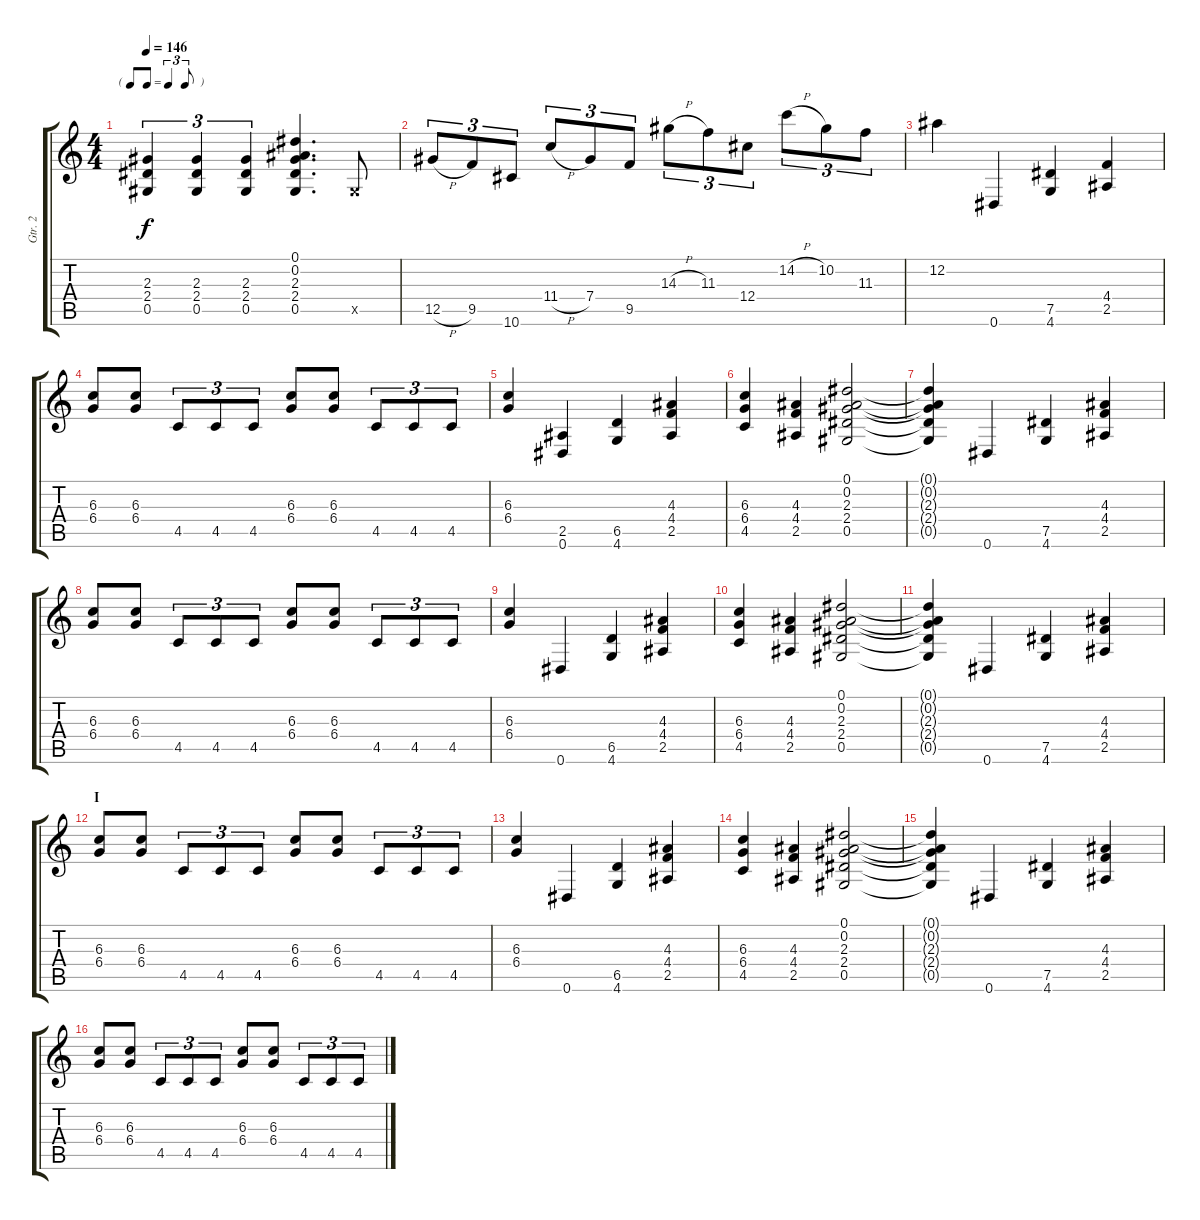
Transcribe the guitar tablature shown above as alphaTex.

\track ("Gtr. 2" "Gtr. 2") {instrument distortionguitar}
\staff {score tabs}
\tuning (Eb4 Bb3 Gb3 Db3 Ab2 Eb2) {hide}
\ts (4 4)
\tf triplet8th
\tempo 146
\clef g2
\ks c
(2.3 2.4 0.5).4{tu (3 2) dy f} (2.3 2.4 0.5).4{tu (3 2)} (2.3 2.4 0.5).4{tu (3 2)} (0.1 0.2 2.3 2.4 0.5).4{d} 0.5{x}.8 |
12.5{h}.8{tu (3 2)} 9.5.8{tu (3 2)} 10.6.8{tu (3 2)} 11.4{h}.8{tu (3 2)} 7.4.8{tu (3 2)} 9.5.8{tu (3 2)} 14.3{h}.8{tu (3 2)} 11.3.8{tu (3 2)} 12.4.8{tu (3 2)} 14.2{h}.8{tu (3 2)} 10.2.8{tu (3 2)} 11.3.8{tu (3 2)} |
12.2.4 0.6.4 (7.5 4.6).4 (4.4 2.5).4 |
(6.3 6.4).8 (6.3 6.4).8 4.5.8{tu (3 2)} 4.5.8{tu (3 2)} 4.5.8{tu (3 2)} (6.3 6.4).8 (6.3 6.4).8 4.5.8{tu (3 2)} 4.5.8{tu (3 2)} 4.5.8{tu (3 2)} |
(6.3 6.4).4 (2.5 0.6).4 (6.5 4.6).4 (4.3 4.4 2.5).4 |
(6.3 6.4 4.5).4 (4.3 4.4 2.5).4 (0.1 0.2 2.3 2.4 0.5).2 |
(0.1{t} 0.2{t} 2.3{t} 2.4{t} 0.5{t}).4 0.6.4 (7.5 4.6).4 (4.3 4.4 2.5).4 |
(6.3 6.4).8 (6.3 6.4).8 4.5.8{tu (3 2)} 4.5.8{tu (3 2)} 4.5.8{tu (3 2)} (6.3 6.4).8 (6.3 6.4).8 4.5.8{tu (3 2)} 4.5.8{tu (3 2)} 4.5.8{tu (3 2)} |
(6.3 6.4).4 0.6.4 (6.5 4.6).4 (4.3 4.4 2.5).4 |
(6.3 6.4 4.5).4 (4.3 4.4 2.5).4 (0.1 0.2 2.3 2.4 0.5).2 |
(0.1{t} 0.2{t} 2.3{t} 2.4{t} 0.5{t}).4 0.6.4 (7.5 4.6).4 (4.3 4.4 2.5).4 |
\section ("" "I")
(6.3 6.4).8 (6.3 6.4).8 4.5.8{tu (3 2)} 4.5.8{tu (3 2)} 4.5.8{tu (3 2)} (6.3 6.4).8 (6.3 6.4).8 4.5.8{tu (3 2)} 4.5.8{tu (3 2)} 4.5.8{tu (3 2)} |
(6.3 6.4).4 0.6.4 (6.5 4.6).4 (4.3 4.4 2.5).4 |
(6.3 6.4 4.5).4 (4.3 4.4 2.5).4 (0.1 0.2 2.3 2.4 0.5).2 |
(0.1{t} 0.2{t} 2.3{t} 2.4{t} 0.5{t}).4 0.6.4 (7.5 4.6).4 (4.3 4.4 2.5).4 |
(6.3 6.4).8 (6.3 6.4).8 4.5.8{tu (3 2)} 4.5.8{tu (3 2)} 4.5.8{tu (3 2)} (6.3 6.4).8 (6.3 6.4).8 4.5.8{tu (3 2)} 4.5.8{tu (3 2)} 4.5.8{tu (3 2)}
